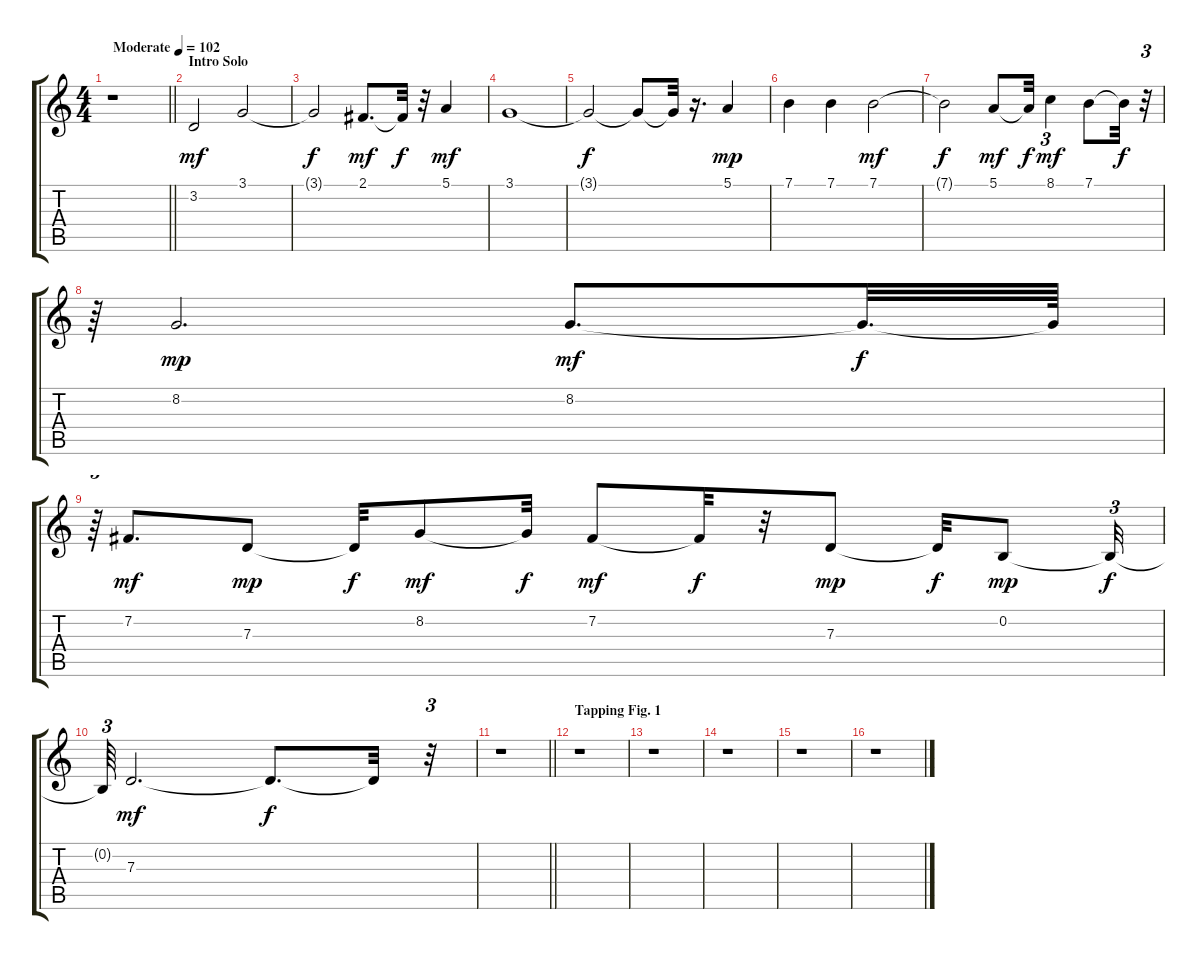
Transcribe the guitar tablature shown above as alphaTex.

\track "" {instrument frenchhorn}
\staff {score tabs}
\tuning (E4 B3 G3 D3 A2 E2) {hide}
\ts (4 4)
\tempo (102 "Moderate")
\clef g2
\barLineRight lightlight
\ks c
r.1{dy mf instrument frenchhorn} |
\section ("" "Intro Solo")
3.2.2 3.1.2 |
3.1{t}.2{dy f} 2.1.8{d dy mf} 2.1{t}.32{dy f} r.32 5.1.4{dy mf} |
3.1.1 |
3.1{t}.2{dy f} 3.1{t}.8 3.1{t}.32 r.16{d} 5.1.4{dy mp} |
7.1.4 7.1.4 7.1.2{dy mf} |
7.1{t}.2{dy f} 5.1.8{dy mf} 5.1{t}.32{dy f} 8.1.4{tu (3 2) dy mf} 7.1.8 7.1{t}.32{dy f} r.32{tu (3 2)} |
r.64{tu (3 2)} 8.2.2{d dy mp} 8.2.8{d dy mf} 8.2{t}.32{d dy f} 8.2{t}.64 |
r.64{tu (3 2)} 7.2.8{d dy mf} 7.3.8{dy mp} 7.3{t}.32{dy f} 8.2.8{dy mf} 8.2{t}.32{dy f} 7.2.8{dy mf} 7.2{t}.32{dy f} r.32 7.3.8{dy mp} 7.3{t}.32{dy f} 0.2.8{dy mp} 0.2{t}.32{tu (3 2) dy f} |
0.2{t}.64{tu (3 2)} 7.3.2{d dy mf} 7.3{t}.8{d dy f} 7.3{t}.32 r.32{tu (3 2)} |
\barLineRight lightlight
r.1 |
\section ("" "Tapping Fig. 1")
r.1 |
r.1 |
r.1 |
r.1 |
r.1
